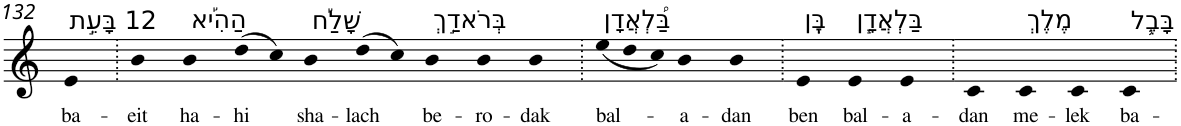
**kern	**text
*part1	*part1
*staff1	*staff1
*I"Piano	*
*I'Pno	*
!!LO:PB:g=z
*clefG2	*
*k[]	*
=132	=132
!LO:TX:a:t=12 בָּעֵ֣ת	!
!	!LO:LY:b
4e	ba-
=133.	=133.
!	!LO:LY:b
4b	-eit
!LO:TX:a:t=הַהִ֡יא	!
!	!LO:LY:b
4b	ha-
!	!LO:LY:b
(>8dd	-hi
8cc)	.
!LO:TX:a:t=שָׁלַ֡ח	!
!	!LO:LY:b
4b	sha-
!	!LO:LY:b
(>8dd	-lach
8cc)	.
!LO:TX:a:t=בְּרֹאדַ֣ךְ	!
!	!LO:LY:b
4b	be-
!	!LO:LY:b
4b	-ro-
!	!LO:LY:b
4b	-dak
=134.	=134.
*Xtuplet	*
!LO:TX:a:t=בַּ֠לְאֲדָן	!
!	!LO:LY:b
(<12ee	bal-
12dd	.
12cc)	.
!	!LO:LY:b
4b	-a-
!	!LO:LY:b
4b	-dan
=135.	=135.
!LO:TX:a:t=בֶּֽן	!
!	!LO:LY:b
4e	ben
!LO:TX:a:t=בַּלְאֲדָ֧ן	!
!	!LO:LY:b
4e	bal-
!	!LO:LY:b
4e	-a-
=136.	=136.
!	!LO:LY:b
4c	-dan
!LO:TX:a:t=מֶלֶךְ	!
!	!LO:LY:b
4c	me-
!	!LO:LY:b
4c	-lek
!LO:TX:a:t=בָּבֶ֛ל	!
!	!LO:LY:b
4c	ba-
=.	=.
*-	*-
